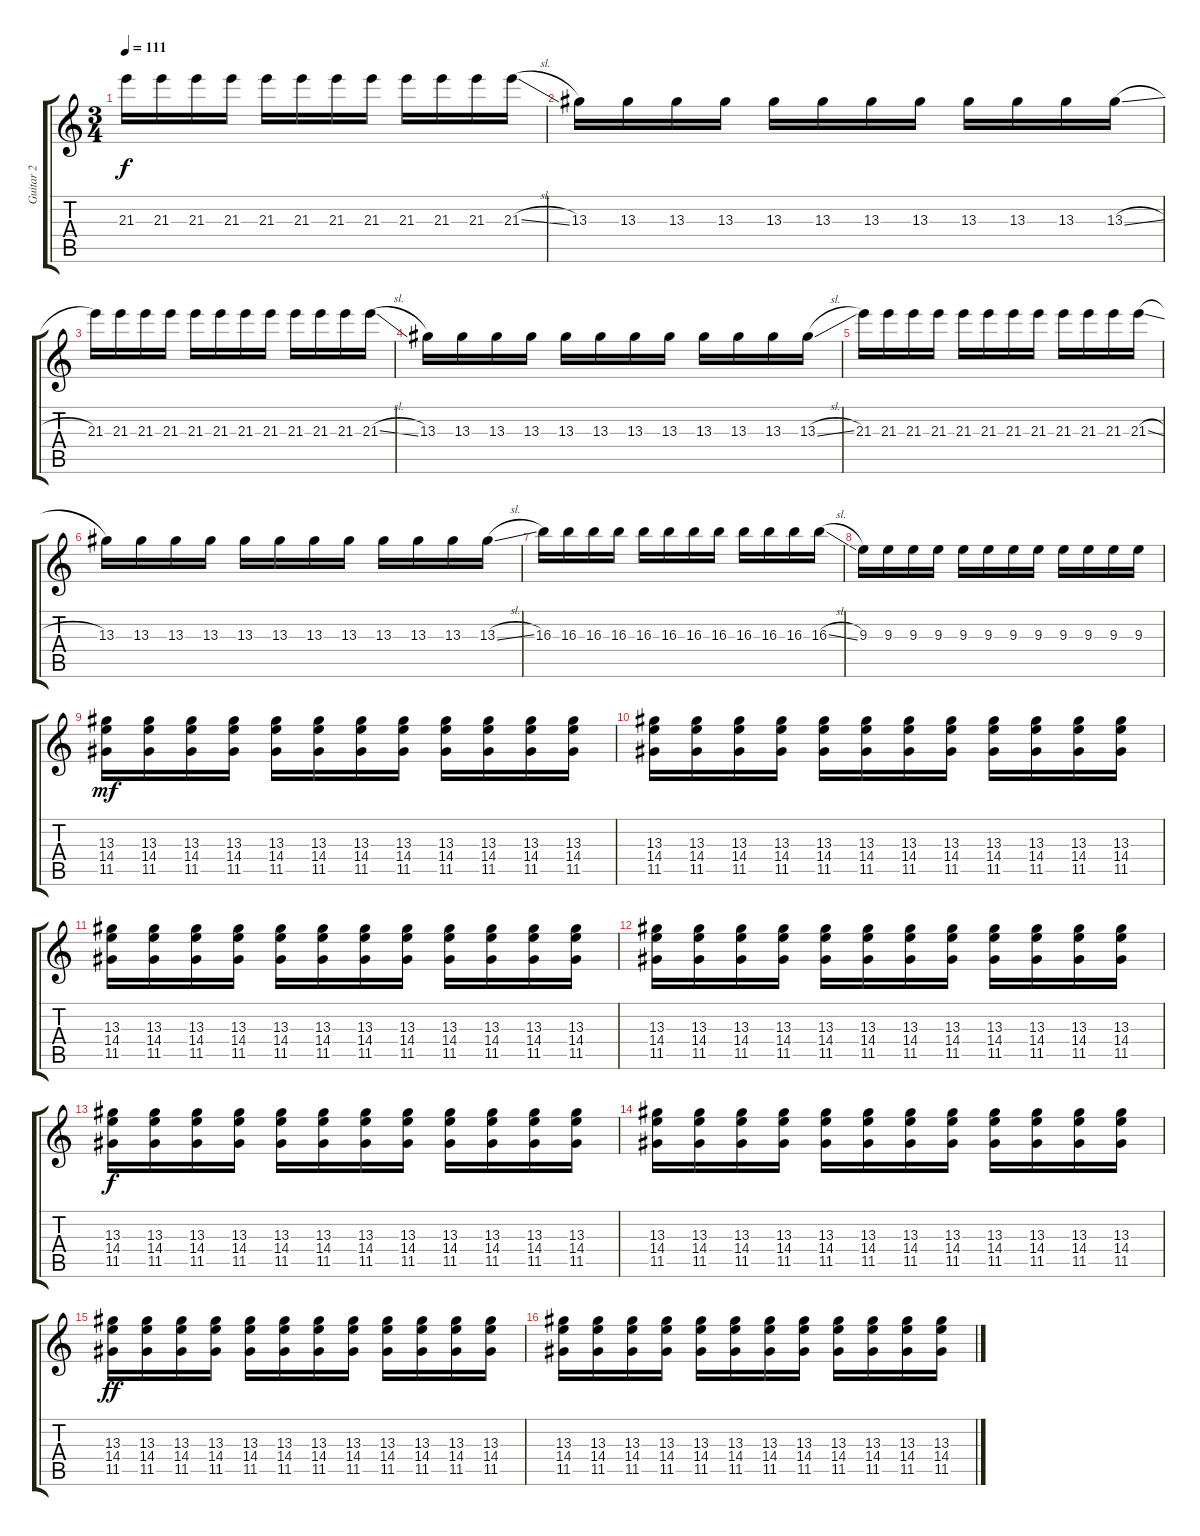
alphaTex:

\track ("Guitar 2" "Guitar 2") {instrument electricguitarjazz}
\staff {score tabs}
\tuning (E4 B3 G3 D3 A2 E2) {hide}
\ts (3 4)
\tempo 111
\clef g2
\ks c
21.3.16{dy f} 21.3.16 21.3.16 21.3.16 21.3.16 21.3.16 21.3.16 21.3.16 21.3.16 21.3.16 21.3.16 21.3{sl}.16 |
13.3.16 13.3.16 13.3.16 13.3.16 13.3.16 13.3.16 13.3.16 13.3.16 13.3.16 13.3.16 13.3.16 13.3{sl}.16 |
21.3.16 21.3.16 21.3.16 21.3.16 21.3.16 21.3.16 21.3.16 21.3.16 21.3.16 21.3.16 21.3.16 21.3{sl}.16 |
13.3.16 13.3.16 13.3.16 13.3.16 13.3.16 13.3.16 13.3.16 13.3.16 13.3.16 13.3.16 13.3.16 13.3{sl}.16 |
21.3.16 21.3.16 21.3.16 21.3.16 21.3.16 21.3.16 21.3.16 21.3.16 21.3.16 21.3.16 21.3.16 21.3{sl}.16 |
13.3.16 13.3.16 13.3.16 13.3.16 13.3.16 13.3.16 13.3.16 13.3.16 13.3.16 13.3.16 13.3.16 13.3{sl}.16 |
16.3.16 16.3.16 16.3.16 16.3.16 16.3.16 16.3.16 16.3.16 16.3.16 16.3.16 16.3.16 16.3.16 16.3{sl}.16 |
9.3.16 9.3.16 9.3.16 9.3.16 9.3.16 9.3.16 9.3.16 9.3.16 9.3.16 9.3.16 9.3.16 9.3.16 |
(13.3 14.4 11.5).16{dy mf volume 5} (13.3 14.4 11.5).16 (13.3 14.4 11.5).16 (13.3 14.4 11.5).16 (13.3 14.4 11.5).16 (13.3 14.4 11.5).16 (13.3 14.4 11.5).16 (13.3 14.4 11.5).16 (13.3 14.4 11.5).16 (13.3 14.4 11.5).16 (13.3 14.4 11.5).16 (13.3 14.4 11.5).16 |
(13.3 14.4 11.5).16 (13.3 14.4 11.5).16 (13.3 14.4 11.5).16 (13.3 14.4 11.5).16 (13.3 14.4 11.5).16 (13.3 14.4 11.5).16 (13.3 14.4 11.5).16 (13.3 14.4 11.5).16 (13.3 14.4 11.5).16 (13.3 14.4 11.5).16 (13.3 14.4 11.5).16 (13.3 14.4 11.5).16 |
(13.3 14.4 11.5).16 (13.3 14.4 11.5).16 (13.3 14.4 11.5).16 (13.3 14.4 11.5).16 (13.3 14.4 11.5).16 (13.3 14.4 11.5).16 (13.3 14.4 11.5).16 (13.3 14.4 11.5).16 (13.3 14.4 11.5).16 (13.3 14.4 11.5).16 (13.3 14.4 11.5).16 (13.3 14.4 11.5).16 |
(13.3 14.4 11.5).16 (13.3 14.4 11.5).16 (13.3 14.4 11.5).16 (13.3 14.4 11.5).16 (13.3 14.4 11.5).16 (13.3 14.4 11.5).16 (13.3 14.4 11.5).16 (13.3 14.4 11.5).16 (13.3 14.4 11.5).16 (13.3 14.4 11.5).16 (13.3 14.4 11.5).16 (13.3 14.4 11.5).16 |
(13.3 14.4 11.5).16{dy f} (13.3 14.4 11.5).16 (13.3 14.4 11.5).16 (13.3 14.4 11.5).16 (13.3 14.4 11.5).16 (13.3 14.4 11.5).16 (13.3 14.4 11.5).16 (13.3 14.4 11.5).16 (13.3 14.4 11.5).16 (13.3 14.4 11.5).16 (13.3 14.4 11.5).16 (13.3 14.4 11.5).16 |
(13.3 14.4 11.5).16 (13.3 14.4 11.5).16 (13.3 14.4 11.5).16 (13.3 14.4 11.5).16 (13.3 14.4 11.5).16 (13.3 14.4 11.5).16 (13.3 14.4 11.5).16 (13.3 14.4 11.5).16 (13.3 14.4 11.5).16 (13.3 14.4 11.5).16 (13.3 14.4 11.5).16 (13.3 14.4 11.5).16 |
(13.3 14.4 11.5).16{dy ff} (13.3 14.4 11.5).16 (13.3 14.4 11.5).16 (13.3 14.4 11.5).16 (13.3 14.4 11.5).16 (13.3 14.4 11.5).16 (13.3 14.4 11.5).16 (13.3 14.4 11.5).16 (13.3 14.4 11.5).16 (13.3 14.4 11.5).16 (13.3 14.4 11.5).16 (13.3 14.4 11.5).16 |
(13.3 14.4 11.5).16 (13.3 14.4 11.5).16 (13.3 14.4 11.5).16 (13.3 14.4 11.5).16 (13.3 14.4 11.5).16 (13.3 14.4 11.5).16 (13.3 14.4 11.5).16 (13.3 14.4 11.5).16 (13.3 14.4 11.5).16 (13.3 14.4 11.5).16 (13.3 14.4 11.5).16 (13.3 14.4 11.5).16
